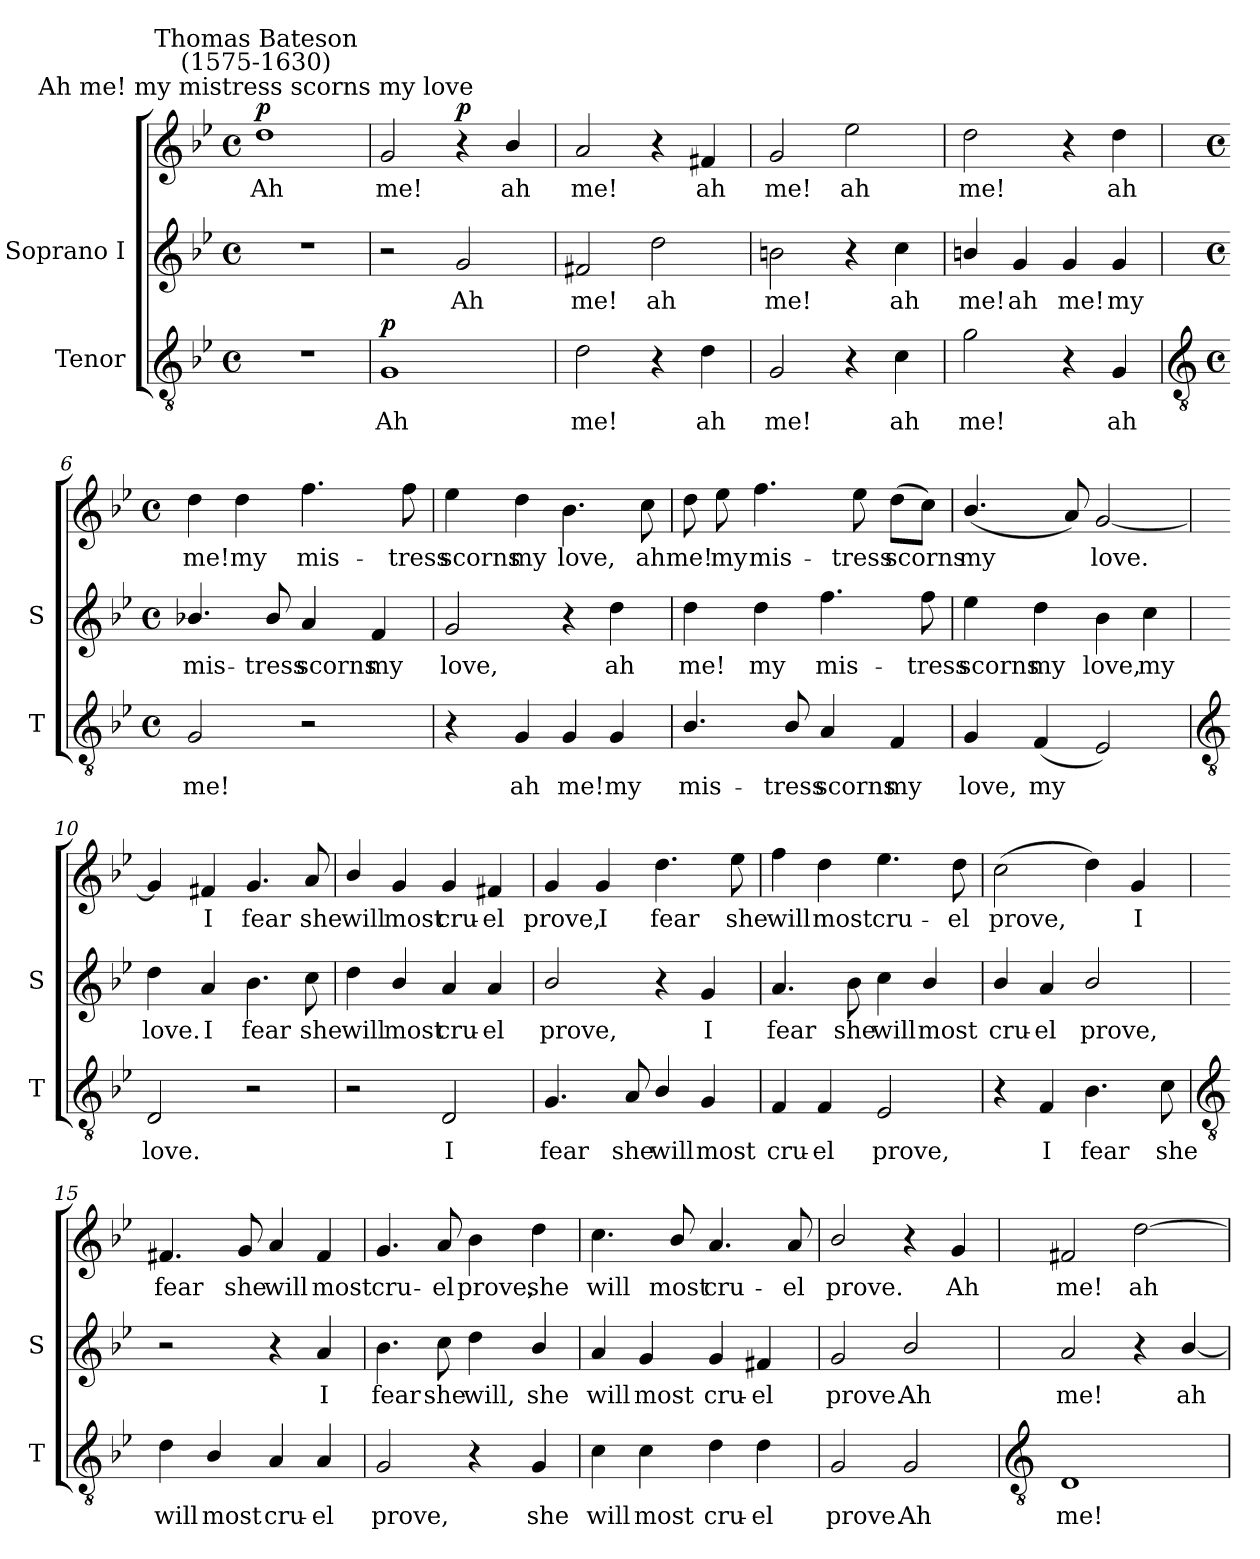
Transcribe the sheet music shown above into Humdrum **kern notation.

**kern	**text	**dynam	**kern	**text	**kern	**text	**dynam
*part2	*part2	*part2	*part1	*part1	*part1	*part1	*part1
*staff3	*staff3	*staff3	*staff2	*staff2	*staff1	*staff1	*staff1/2
*I"Tenor	*	*	*I"Soprano I	*	*	*	*
*I'T	*	*	*I'S	*	*	*	*
*clefGv2	*	*	*clefG2	*	*clefG2	*	*
*k[b-e-]	*	*	*k[b-e-]	*	*k[b-e-]	*	*
*B-:	*	*	*B-:	*	*B-:	*	*
*M4/4	*	*	*M4/4	*	*M4/4	*	*
*met(c)	*	*	*met(c)	*	*met(c)	*	*
=1	=1	=1	=1	=1	=1	=1	=1
!	!	!	!	!	!LO:TX:a:cj:t=Ah me! my mistress scorns my love	!	!
!	!	!	!	!	!LO:TX:a:cj:t=Thomas Bateson\n(1575-1630)	!	!
!	!	!	!	!	!	!LO:LY:b	!LO:DY:b
1r	.	.	1r	.	1dd	Ah	p
=2	=2	=2	=2	=2	=2	=2	=2
!	!LO:LY:b	!LO:DY:b	!	!	!	!LO:LY:b	!
1G	Ah	p	2r	.	2g	me!	.
!	!	!	!	!LO:LY:b	!	!	!LO:DY:b=2
.	.	.	2g	Ah	4r	.	p
!	!	!	!	!	!	!LO:LY:b	!
.	.	.	.	.	4b-/	ah	.
=3	=3	=3	=3	=3	=3	=3	=3
!	!LO:LY:b	!	!	!LO:LY:b	!	!LO:LY:b	!
2d	me!	.	2f#X	me!	2a	me!	.
!	!	!	!	!LO:LY:b	!	!	!
4r	.	.	2dd	ah	4r	.	.
!	!LO:LY:b	!	!	!	!	!LO:LY:b	!
4d	ah	.	.	.	4f#X	ah	.
=4	=4	=4	=4	=4	=4	=4	=4
!	!LO:LY:b	!	!	!LO:LY:b	!	!LO:LY:b	!
2G	me!	.	2bn	me!	2g	me!	.
!	!	!	!	!	!	!LO:LY:b	!
4r	.	.	4r	.	2ee-	ah	.
!	!LO:LY:b	!	!	!LO:LY:b	!	!	!
4c	ah	.	4cc	ah	.	.	.
=5	=5	=5	=5	=5	=5	=5	=5
!	!LO:LY:b	!	!	!LO:LY:b	!	!LO:LY:b	!
2g	me!	.	4bn/	me!	2dd	me!	.
!	!	!	!	!LO:LY:b	!	!	!
.	.	.	4g	ah	.	.	.
!	!	!	!	!LO:LY:b	!	!	!
4r	.	.	4g	me!	4r	.	.
!	!LO:LY:b	!	!	!LO:LY:b	!	!LO:LY:b	!
4G	ah	.	4g	my	4dd	ah	.
!!LO:LB:g=z
=6	=6	=6	=6	=6	=6	=6	=6
*clefGv2	*	*	*	*	*	*	*
*M4/4	*	*	*M4/4	*	*M4/4	*	*
*met(c)	*	*	*met(c)	*	*met(c)	*	*
!	!LO:LY:b	!	!	!LO:LY:b	!	!LO:LY:b	!
2G	me!	.	4.b-X/	mis-	4dd	me!	.
!	!	!	!	!	!	!LO:LY:b	!
.	.	.	.	.	4dd	my	.
!	!	!	!	!LO:LY:b	!	!	!
.	.	.	8b-/	-tress	.	.	.
!	!	!	!	!LO:LY:b	!	!LO:LY:b	!
2r	.	.	4a	scorns	4.ff	mis-	.
!	!	!	!	!LO:LY:b	!	!	!
.	.	.	4f	my	.	.	.
!	!	!	!	!	!	!LO:LY:b	!
.	.	.	.	.	8ff	-tress	.
=7	=7	=7	=7	=7	=7	=7	=7
!	!	!	!	!LO:LY:b	!	!LO:LY:b	!
4r	.	.	2g	love,	4ee-	scorns	.
!	!LO:LY:b	!	!	!	!	!LO:LY:b	!
4G	ah	.	.	.	4dd	my	.
!	!LO:LY:b	!	!	!	!	!LO:LY:b	!
4G	me!	.	4r	.	4.b-	love,	.
!	!LO:LY:b	!	!	!LO:LY:b	!	!	!
4G	my	.	4dd	ah	.	.	.
!	!	!	!	!	!	!LO:LY:b	!
.	.	.	.	.	8cc	ah	.
=8	=8	=8	=8	=8	=8	=8	=8
!	!LO:LY:b	!	!	!LO:LY:b	!	!LO:LY:b	!
4.B-/	mis-	.	4dd	me!	8dd	me!	.
!	!	!	!	!	!	!LO:LY:b	!
.	.	.	.	.	8ee-	my	.
!	!	!	!	!LO:LY:b	!	!LO:LY:b	!
.	.	.	4dd	my	4.ff	mis-	.
!	!LO:LY:b	!	!	!	!	!	!
8B-/	-tress	.	.	.	.	.	.
!	!LO:LY:b	!	!	!LO:LY:b	!	!	!
4A/	scorns	.	4.ff	mis-	.	.	.
!	!	!	!	!	!	!LO:LY:b	!
.	.	.	.	.	8ee-	-tress	.
!	!LO:LY:b	!	!	!	!	!LO:LY:b	!
4F	my	.	.	.	(>8ddL	scorns	.
!	!	!	!	!LO:LY:b	!	!	!
.	.	.	8ff	-tress	8ccJ)	.	.
=9	=9	=9	=9	=9	=9	=9	=9
!	!LO:LY:b	!	!	!LO:LY:b	!	!LO:LY:b	!
4G	love,	.	4ee-	scorns	(<4.b-/	my	.
!	!LO:LY:b	!	!	!LO:LY:b	!	!	!
(<4F	my	.	4dd	my	.	.	.
.	.	.	.	.	8a)	.	.
!	!	!	!	!LO:LY:b	!	!LO:LY:b	!
2E-)	.	.	4b-	love,	[2g	love.	.
!	!	!	!	!LO:LY:b	!	!	!
.	.	.	4cc	my	.	.	.
!!LO:LB:g=z
=10	=10	=10	=10	=10	=10	=10	=10
*clefGv2	*	*	*	*	*	*	*
!	!LO:LY:b	!	!	!LO:LY:b	!	!	!
2D	love.	.	4dd	love.	4g]	.	.
!	!	!	!	!LO:LY:b	!	!LO:LY:b	!
.	.	.	4a	I	4f#X	I	.
!	!	!	!	!LO:LY:b	!	!LO:LY:b	!
2r	.	.	4.b-	fear	4.g	fear	.
!	!	!	!	!LO:LY:b	!	!LO:LY:b	!
.	.	.	8cc	she	8a	she	.
=11	=11	=11	=11	=11	=11	=11	=11
!	!	!	!	!LO:LY:b	!	!LO:LY:b	!
2r	.	.	4dd	will	4b-/	will	.
!	!	!	!	!LO:LY:b	!	!LO:LY:b	!
.	.	.	4b-/	most	4g	most	.
!	!LO:LY:b	!	!	!LO:LY:b	!	!LO:LY:b	!
2D	I	.	4a	cru-	4g	cru-	.
!	!	!	!	!LO:LY:b	!	!LO:LY:b	!
.	.	.	4a	-el	4f#X	-el	.
=12	=12	=12	=12	=12	=12	=12	=12
!	!LO:LY:b	!	!	!LO:LY:b	!	!LO:LY:b	!
4.G	fear	.	2b-/	prove,	4g	prove,	.
!	!	!	!	!	!	!LO:LY:b	!
.	.	.	.	.	4g	I	.
!	!LO:LY:b	!	!	!	!	!	!
8A	she	.	.	.	.	.	.
!	!LO:LY:b	!	!	!	!	!LO:LY:b	!
4B-/	will	.	4r	.	4.dd	fear	.
!	!LO:LY:b	!	!	!LO:LY:b	!	!	!
4G	most	.	4g	I	.	.	.
!	!	!	!	!	!	!LO:LY:b	!
.	.	.	.	.	8ee-	she	.
=13	=13	=13	=13	=13	=13	=13	=13
!	!LO:LY:b	!	!	!LO:LY:b	!	!LO:LY:b	!
4F	cru-	.	4.a	fear	4ff	will	.
!	!LO:LY:b	!	!	!	!	!LO:LY:b	!
4F	-el	.	.	.	4dd	most	.
!	!	!	!	!LO:LY:b	!	!	!
.	.	.	8b-	she	.	.	.
!	!LO:LY:b	!	!	!LO:LY:b	!	!LO:LY:b	!
2E-	prove,	.	4cc	will	4.ee-	cru-	.
!	!	!	!	!LO:LY:b	!	!	!
.	.	.	4b-/	most	.	.	.
!	!	!	!	!	!	!LO:LY:b	!
.	.	.	.	.	8dd	-el	.
=14	=14	=14	=14	=14	=14	=14	=14
!	!	!	!	!LO:LY:b	!	!LO:LY:b	!
4r	.	.	4b-/	cru-	(>2cc	prove,	.
!	!LO:LY:b	!	!	!LO:LY:b	!	!	!
4F	I	.	4a	-el	.	.	.
!	!LO:LY:b	!	!	!LO:LY:b	!	!	!
4.B-	fear	.	2b-/	prove,	4dd)	.	.
!	!	!	!	!	!	!LO:LY:b	!
.	.	.	.	.	4g	I	.
!	!LO:LY:b	!	!	!	!	!	!
8c	she	.	.	.	.	.	.
!!LO:LB:g=z
=15	=15	=15	=15	=15	=15	=15	=15
*clefGv2	*	*	*	*	*	*	*
!	!LO:LY:b	!	!	!	!	!LO:LY:b	!
4d	will	.	2r	.	4.f#X	fear	.
!	!LO:LY:b	!	!	!	!	!	!
4B-/	most	.	.	.	.	.	.
!	!	!	!	!	!	!LO:LY:b	!
.	.	.	.	.	8g	she	.
!	!LO:LY:b	!	!	!	!	!LO:LY:b	!
4A/	cru-	.	4r	.	4a	will	.
!	!LO:LY:b	!	!	!LO:LY:b	!	!LO:LY:b	!
4A/	-el	.	4a	I	4f#	most	.
=16	=16	=16	=16	=16	=16	=16	=16
!	!LO:LY:b	!	!	!LO:LY:b	!	!LO:LY:b	!
2G	prove,	.	4.b-	fear	4.g	cru-	.
!	!	!	!	!LO:LY:b	!	!LO:LY:b	!
.	.	.	8cc	she	8a	-el	.
!	!	!	!	!LO:LY:b	!	!LO:LY:b	!
4r	.	.	4dd	will,	4b-	prove,	.
!	!LO:LY:b	!	!	!LO:LY:b	!	!LO:LY:b	!
4G	she	.	4b-/	she	4dd	she	.
=17	=17	=17	=17	=17	=17	=17	=17
!	!LO:LY:b	!	!	!LO:LY:b	!	!LO:LY:b	!
4c	will	.	4a	will	4.cc	will	.
!	!LO:LY:b	!	!	!LO:LY:b	!	!	!
4c	most	.	4g	most	.	.	.
!	!	!	!	!	!	!LO:LY:b	!
.	.	.	.	.	8b-/	most	.
!	!LO:LY:b	!	!	!LO:LY:b	!	!LO:LY:b	!
4d	cru-	.	4g	cru-	4.a	cru-	.
!	!LO:LY:b	!	!	!LO:LY:b	!	!	!
4d	-el	.	4f#X	-el	.	.	.
!	!	!	!	!	!	!LO:LY:b	!
.	.	.	.	.	8a	-el	.
=18	=18	=18	=18	=18	=18	=18	=18
!	!LO:LY:b	!	!	!LO:LY:b	!	!LO:LY:b	!
2G	prove.	.	2g	prove.	2b-/	prove.	.
!	!LO:LY:b	!	!	!LO:LY:b	!	!	!
2G	Ah	.	2b-/	Ah	4r	.	.
!	!	!	!	!	!	!LO:LY:b	!
.	.	.	.	.	4g	Ah	.
!!LO:LB:g=z
=19	=19	=19	=19	=19	=19	=19	=19
*clefGv2	*	*	*	*	*	*	*
!	!LO:LY:b	!	!	!LO:LY:b	!	!LO:LY:b	!
1D	me!	.	2a	me!	2f#X	me!	.
!	!	!	!	!	!	!LO:LY:b	!
.	.	.	4r	.	[2dd	ah	.
!	!	!	!	!LO:LY:b	!	!	!
.	.	.	[4b-/	ah	.	.	.
=	=	=	=	=	=	=	=
*-	*-	*-	*-	*-	*-	*-	*-
